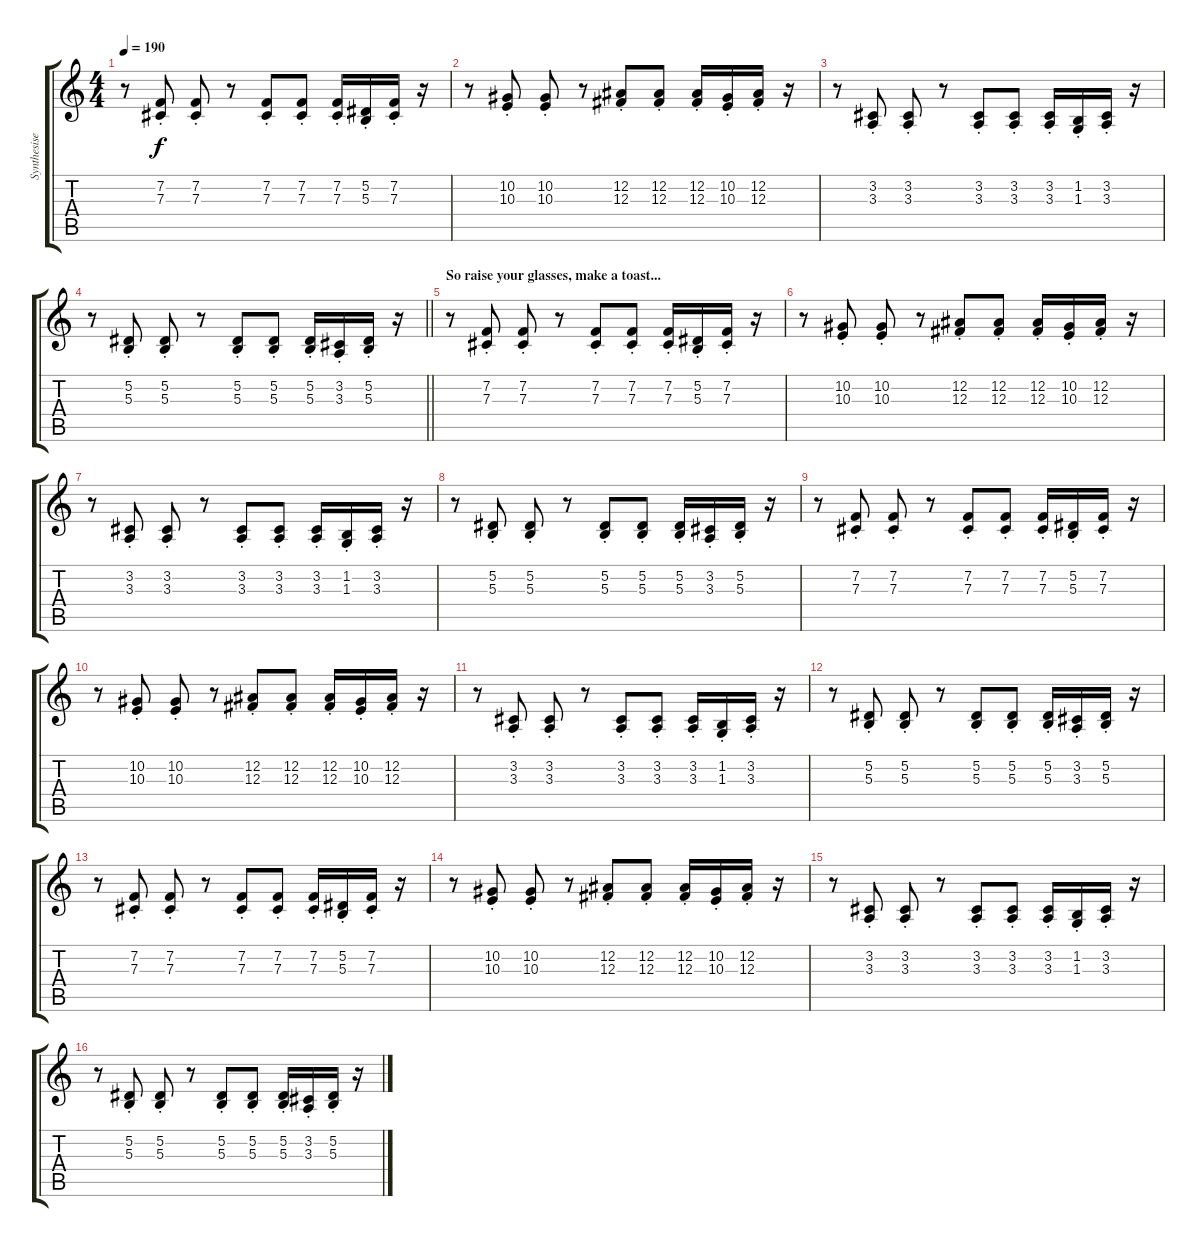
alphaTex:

\track ("Synthesiser One" "Synthesise") {instrument lead1square}
\staff {score tabs}
\tuning (Eb4 Bb3 Gb3 Db3 Ab2 Db2) {hide}
\ts (4 4)
\tempo 190
\clef g2
\ks c
r.8{dy f} (7.2{st} 7.3{st}).8 (7.2{st} 7.3{st}).8 r.8 (7.2{st} 7.3{st}).8 (7.2{st} 7.3{st}).8 (7.2{st} 7.3{st}).16 (5.2{st} 5.3{st}).16 (7.2{st} 7.3{st}).16 r.16 |
r.8 (10.2{st} 10.3{st}).8 (10.2{st} 10.3{st}).8 r.8 (12.2{st} 12.3{st}).8 (12.2{st} 12.3{st}).8 (12.2{st} 12.3{st}).16 (10.2{st} 10.3{st}).16 (12.2{st} 12.3{st}).16 r.16 |
r.8 (3.2{st} 3.3{st}).8 (3.2{st} 3.3{st}).8 r.8 (3.2{st} 3.3{st}).8 (3.2{st} 3.3{st}).8 (3.2{st} 3.3{st}).16 (1.2{st} 1.3{st}).16 (3.2{st} 3.3{st}).16 r.16 |
\barLineRight lightlight
r.8 (5.2{st} 5.3{st}).8 (5.2{st} 5.3{st}).8 r.8 (5.2{st} 5.3{st}).8 (5.2{st} 5.3{st}).8 (5.2{st} 5.3{st}).16 (3.2{st} 3.3{st}).16 (5.2{st} 5.3{st}).16 r.16 |
\section ("" "So raise your glasses, make a toast...")
r.8 (7.2{st} 7.3{st}).8 (7.2{st} 7.3{st}).8 r.8 (7.2{st} 7.3{st}).8 (7.2{st} 7.3{st}).8 (7.2{st} 7.3{st}).16 (5.2{st} 5.3{st}).16 (7.2{st} 7.3{st}).16 r.16 |
r.8 (10.2{st} 10.3{st}).8 (10.2{st} 10.3{st}).8 r.8 (12.2{st} 12.3{st}).8 (12.2{st} 12.3{st}).8 (12.2{st} 12.3{st}).16 (10.2{st} 10.3{st}).16 (12.2{st} 12.3{st}).16 r.16 |
r.8 (3.2{st} 3.3{st}).8 (3.2{st} 3.3{st}).8 r.8 (3.2{st} 3.3{st}).8 (3.2{st} 3.3{st}).8 (3.2{st} 3.3{st}).16 (1.2{st} 1.3{st}).16 (3.2{st} 3.3{st}).16 r.16 |
r.8 (5.2{st} 5.3{st}).8 (5.2{st} 5.3{st}).8 r.8 (5.2{st} 5.3{st}).8 (5.2{st} 5.3{st}).8 (5.2{st} 5.3{st}).16 (3.2{st} 3.3{st}).16 (5.2{st} 5.3{st}).16 r.16 |
r.8 (7.2{st} 7.3{st}).8 (7.2{st} 7.3{st}).8 r.8 (7.2{st} 7.3{st}).8 (7.2{st} 7.3{st}).8 (7.2{st} 7.3{st}).16 (5.2{st} 5.3{st}).16 (7.2{st} 7.3{st}).16 r.16 |
r.8 (10.2{st} 10.3{st}).8 (10.2{st} 10.3{st}).8 r.8 (12.2{st} 12.3{st}).8 (12.2{st} 12.3{st}).8 (12.2{st} 12.3{st}).16 (10.2{st} 10.3{st}).16 (12.2{st} 12.3{st}).16 r.16 |
r.8 (3.2{st} 3.3{st}).8 (3.2{st} 3.3{st}).8 r.8 (3.2{st} 3.3{st}).8 (3.2{st} 3.3{st}).8 (3.2{st} 3.3{st}).16 (1.2{st} 1.3{st}).16 (3.2{st} 3.3{st}).16 r.16 |
r.8 (5.2{st} 5.3{st}).8 (5.2{st} 5.3{st}).8 r.8 (5.2{st} 5.3{st}).8 (5.2{st} 5.3{st}).8 (5.2{st} 5.3{st}).16 (3.2{st} 3.3{st}).16 (5.2{st} 5.3{st}).16 r.16 |
r.8 (7.2{st} 7.3{st}).8 (7.2{st} 7.3{st}).8 r.8 (7.2{st} 7.3{st}).8 (7.2{st} 7.3{st}).8 (7.2{st} 7.3{st}).16 (5.2{st} 5.3{st}).16 (7.2{st} 7.3{st}).16 r.16 |
r.8 (10.2{st} 10.3{st}).8 (10.2{st} 10.3{st}).8 r.8 (12.2{st} 12.3{st}).8 (12.2{st} 12.3{st}).8 (12.2{st} 12.3{st}).16 (10.2{st} 10.3{st}).16 (12.2{st} 12.3{st}).16 r.16 |
r.8 (3.2{st} 3.3{st}).8 (3.2{st} 3.3{st}).8 r.8 (3.2{st} 3.3{st}).8 (3.2{st} 3.3{st}).8 (3.2{st} 3.3{st}).16 (1.2{st} 1.3{st}).16 (3.2{st} 3.3{st}).16 r.16 |
r.8 (5.2{st} 5.3{st}).8 (5.2{st} 5.3{st}).8 r.8 (5.2{st} 5.3{st}).8 (5.2{st} 5.3{st}).8 (5.2{st} 5.3{st}).16 (3.2{st} 3.3{st}).16 (5.2{st} 5.3{st}).16 r.16
